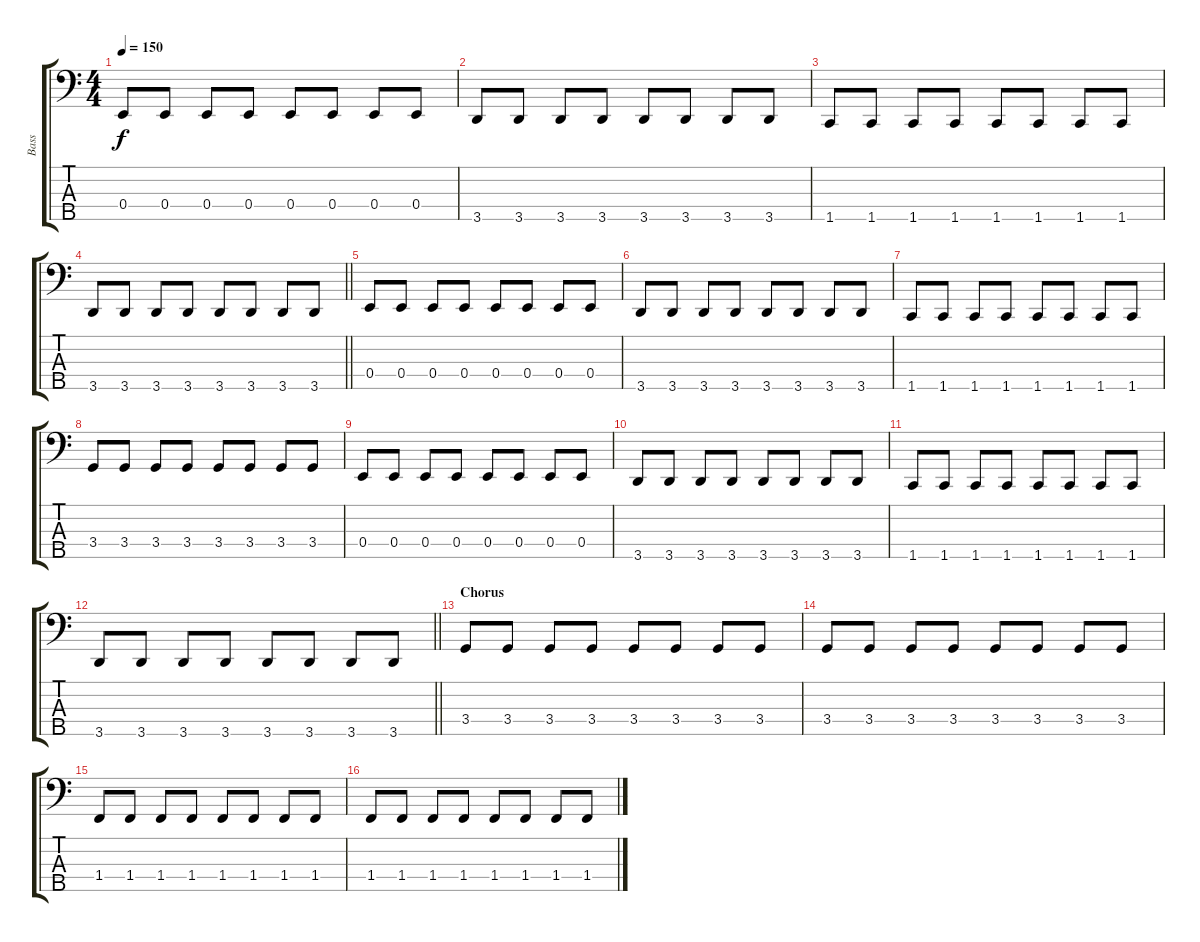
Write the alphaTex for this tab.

\track ("Bass" "Bass") {instrument electricbassfinger}
\staff {score tabs}
\tuning (G2 D2 A1 E1 B0) {hide}
\ts (4 4)
\tempo 150
\clef f4
\ks c
0.4.8{dy f} 0.4.8 0.4.8 0.4.8 0.4.8 0.4.8 0.4.8 0.4.8 |
3.5.8 3.5.8 3.5.8 3.5.8 3.5.8 3.5.8 3.5.8 3.5.8 |
1.5.8 1.5.8 1.5.8 1.5.8 1.5.8 1.5.8 1.5.8 1.5.8 |
\barLineRight lightlight
3.5.8 3.5.8 3.5.8 3.5.8 3.5.8 3.5.8 3.5.8 3.5.8 |
0.4.8 0.4.8 0.4.8 0.4.8 0.4.8 0.4.8 0.4.8 0.4.8 |
3.5.8 3.5.8 3.5.8 3.5.8 3.5.8 3.5.8 3.5.8 3.5.8 |
1.5.8 1.5.8 1.5.8 1.5.8 1.5.8 1.5.8 1.5.8 1.5.8 |
3.4.8 3.4.8 3.4.8 3.4.8 3.4.8 3.4.8 3.4.8 3.4.8 |
0.4.8 0.4.8 0.4.8 0.4.8 0.4.8 0.4.8 0.4.8 0.4.8 |
3.5.8 3.5.8 3.5.8 3.5.8 3.5.8 3.5.8 3.5.8 3.5.8 |
1.5.8 1.5.8 1.5.8 1.5.8 1.5.8 1.5.8 1.5.8 1.5.8 |
\barLineRight lightlight
3.5.8 3.5.8 3.5.8 3.5.8 3.5.8 3.5.8 3.5.8 3.5.8 |
\section ("" "Chorus ")
3.4.8 3.4.8 3.4.8 3.4.8 3.4.8 3.4.8 3.4.8 3.4.8 |
3.4.8 3.4.8 3.4.8 3.4.8 3.4.8 3.4.8 3.4.8 3.4.8 |
1.4.8 1.4.8 1.4.8 1.4.8 1.4.8 1.4.8 1.4.8 1.4.8 |
1.4.8 1.4.8 1.4.8 1.4.8 1.4.8 1.4.8 1.4.8 1.4.8
